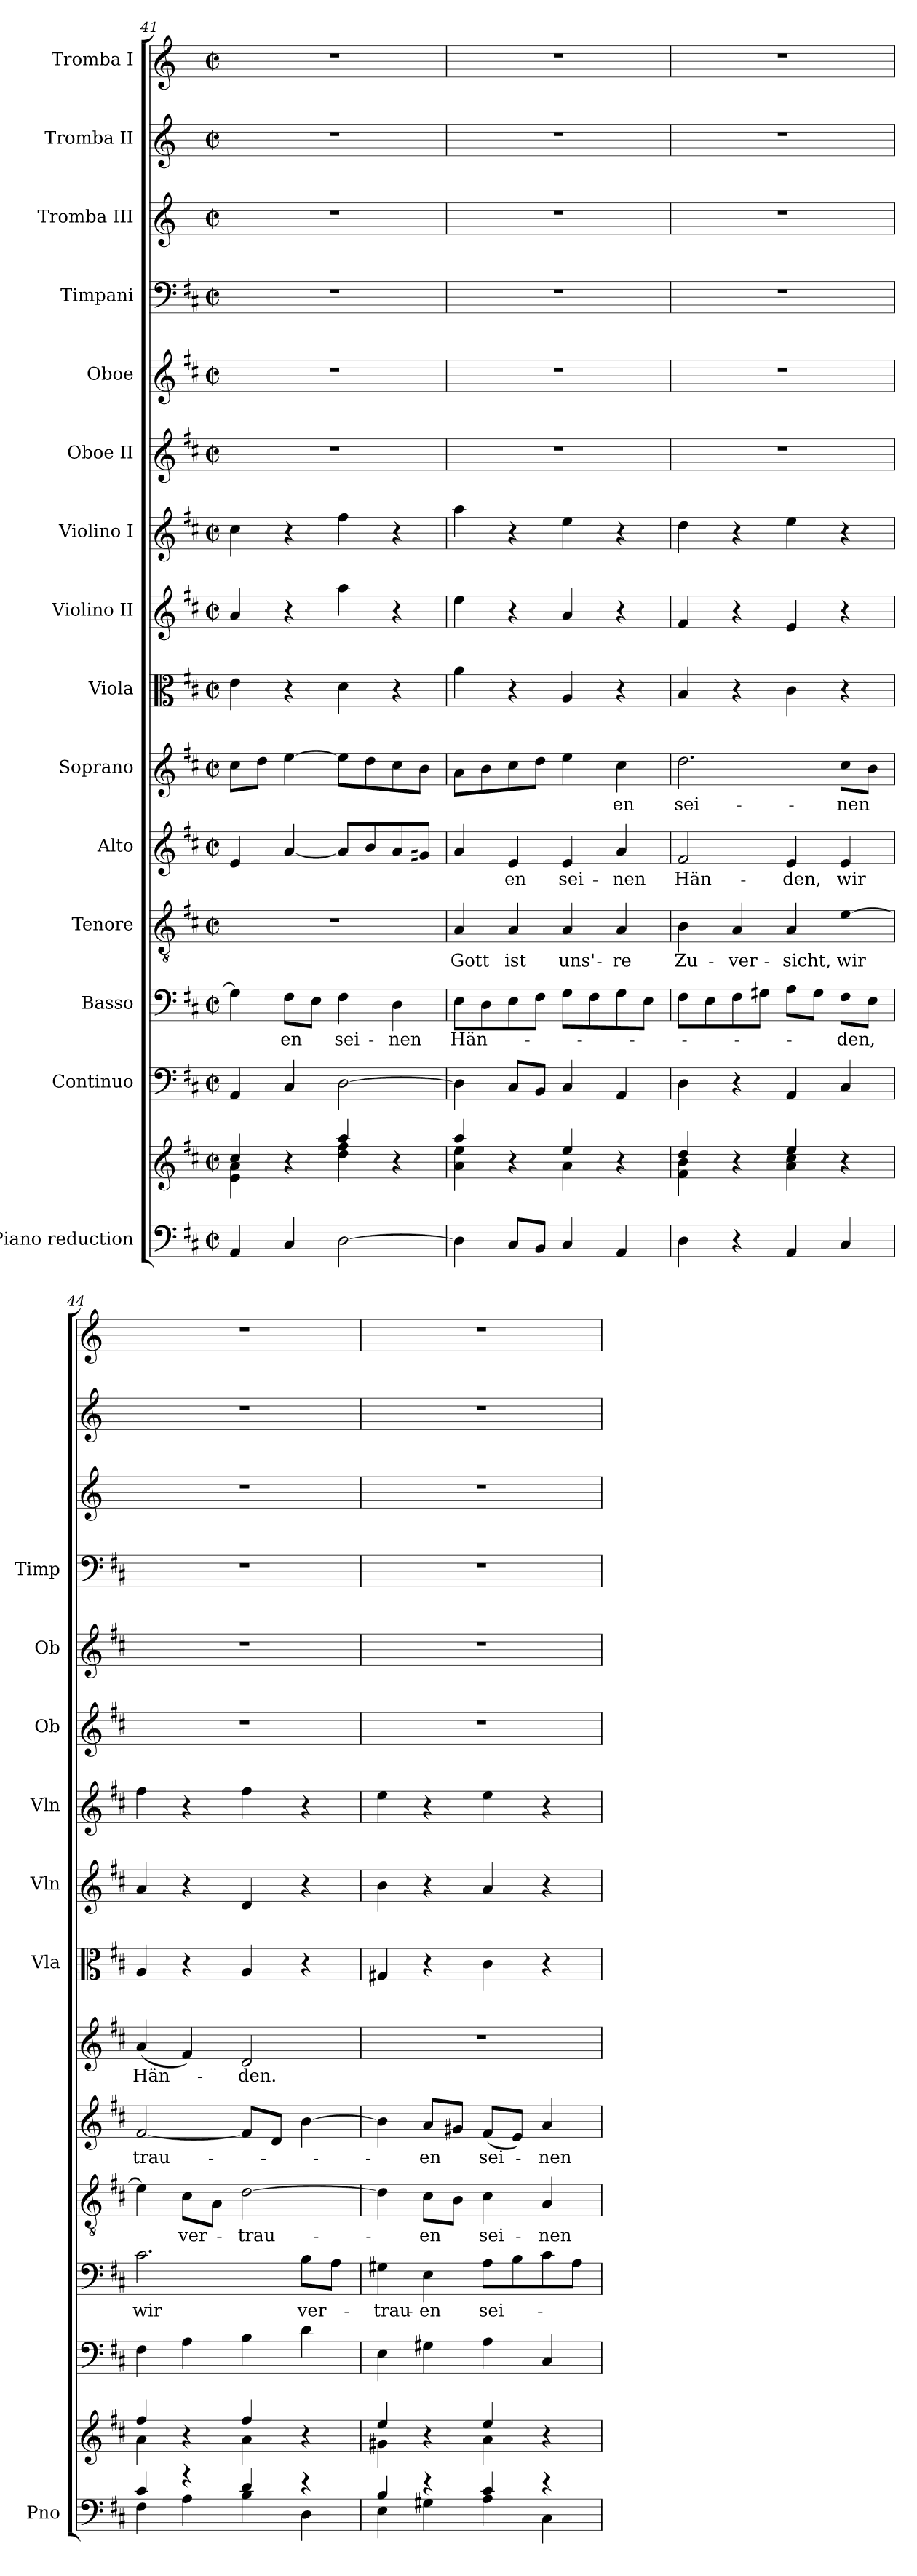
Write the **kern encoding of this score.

**kern	**kern	**kern	**kern	**text	**kern	**text	**kern	**text	**kern	**text	**kern	**kern	**kern	**kern	**kern	**kern	**kern	**kern	**kern
*part15	*part15	*part14	*part13	*part13	*part12	*part12	*part11	*part11	*part10	*part10	*part9	*part8	*part7	*part6	*part5	*part4	*part3	*part2	*part1
*staff16	*staff15	*staff14	*staff13	*staff13	*staff12	*staff12	*staff11	*staff11	*staff10	*staff10	*staff9	*staff8	*staff7	*staff6	*staff5	*staff4	*staff3	*staff2	*staff1
*I"Piano reduction	*	*I"Continuo	*I"Basso	*	*I"Tenore	*	*I"Alto	*	*I"Soprano	*	*I"Viola	*I"Violino II	*I"Violino I	*I"Oboe II	*I"Oboe	*I"Timpani	*I"Tromba III	*I"Tromba II	*I"Tromba I
*I'Pno	*	*	*	*	*	*	*	*	*	*	*I'Vla	*I'Vln	*I'Vln	*I'Ob	*I'Ob	*I'Timp	*	*	*
*clefF4	*clefG2	*clefF4	*clefF4	*	*clefGv2	*	*clefG2	*	*clefG2	*	*clefC3	*clefG2	*clefG2	*clefG2	*clefG2	*clefF4	*clefG2	*clefG2	*clefG2
*	*	*	*	*	*	*	*	*	*	*	*	*	*	*	*	*	*ITrd-1c-2	*ITrd-1c-2	*ITrd-1c-2
*k[f#c#]	*k[f#c#]	*k[f#c#]	*k[f#c#]	*	*k[f#c#]	*	*k[f#c#]	*	*k[f#c#]	*	*k[f#c#]	*k[f#c#]	*k[f#c#]	*k[f#c#]	*k[f#c#]	*k[f#c#]	*k[f#c#]	*k[f#c#]	*k[f#c#]
*M2/2	*M2/2	*M2/2	*M2/2	*	*M2/2	*	*M2/2	*	*M2/2	*	*M2/2	*M2/2	*M2/2	*M2/2	*M2/2	*M2/2	*M2/2	*M2/2	*M2/2
*met(c|)	*met(c|)	*met(c|)	*met(c|)	*	*met(c|)	*	*met(c|)	*	*met(c|)	*	*met(c|)	*met(c|)	*met(c|)	*met(c|)	*met(c|)	*met(c|)	*met(c|)	*met(c|)	*met(c|)
=41	=41	=41	=41	=41	=41	=41	=41	=41	=41	=41	=41	=41	=41	=41	=41	=41	=41	=41	=41
*	*^	*	*	*	*	*	*	*	*	*	*	*	*	*	*	*	*	*	*
4AA/	4cc#/	4e\ 4a\	4AA/	4G\]	.	1r	.	4e/	.	8cc#\L	.	4e\	4a/	4cc#\	1r	1r	1r	1r	1r	1r
.	.	.	.	.	.	.	.	.	.	8dd\J	.	.	.	.	.	.	.	.	.	.
!	!	!	!	!	!LO:LY:b	!	!	!	!	!	!	!	!	!	!	!	!	!	!	!
4C#/	4r	4ryy	4C#/	8F#\L	-en	.	.	[4a/	.	[4ee\	.	4r	4r	4r	.	.	.	.	.	.
.	.	.	.	8E\J	.	.	.	.	.	.	.	.	.	.	.	.	.	.	.	.
!	!	!	!	!	!LO:LY:b	!	!	!	!	!	!	!	!	!	!	!	!	!	!	!
[2D\	4aa/	4dd\ 4ff#\	[2D\	4F#\	sei-	.	.	8a/L]	.	8ee\L]	.	4d\	4aa\	4ff#\	.	.	.	.	.	.
.	.	.	.	.	.	.	.	8b/	.	8dd\	.	.	.	.	.	.	.	.	.	.
!	!	!	!	!	!LO:LY:b	!	!	!	!	!	!	!	!	!	!	!	!	!	!	!
.	4r	4ryy	.	4D\	-nen	.	.	8a/	.	8cc#\	.	4r	4r	4r	.	.	.	.	.	.
.	.	.	.	.	.	.	.	8g#X/J	.	8b\J	.	.	.	.	.	.	.	.	.	.
=42	=42	=42	=42	=42	=42	=42	=42	=42	=42	=42	=42	=42	=42	=42	=42	=42	=42	=42	=42	=42
!	!	!	!	!	!LO:LY:b	!	!LO:LY:b	!	!	!	!	!	!	!	!	!	!	!	!	!
4D\]	4aa/	4a\ 4ee\	4D\]	8E\L	Hän-	4A/	Gott	4a/	.	8a\L	.	4a\	4ee\	4aa\	1r	1r	1r	1r	1r	1r
.	.	.	.	8D\	.	.	.	.	.	8b\	.	.	.	.	.	.	.	.	.	.
!	!	!	!	!	!	!	!LO:LY:b	!	!LO:LY:b	!	!	!	!	!	!	!	!	!	!	!
8C#/L	4r	4ryy	8C#/L	8E\	.	4A/	ist	4e/	-en	8cc#\	.	4r	4r	4r	.	.	.	.	.	.
8BB/J	.	.	8BB/J	8F#\J	.	.	.	.	.	8dd\J	.	.	.	.	.	.	.	.	.	.
!	!	!	!	!	!	!	!LO:LY:b	!	!LO:LY:b	!	!	!	!	!	!	!	!	!	!	!
4C#/	4ee/	4a\	4C#/	8G\L	.	4A/	uns'-	4e/	sei-	4ee\	.	4A/	4a/	4ee\	.	.	.	.	.	.
.	.	.	.	8F#\	.	.	.	.	.	.	.	.	.	.	.	.	.	.	.	.
!	!	!	!	!	!	!	!LO:LY:b	!	!LO:LY:b	!	!LO:LY:b	!	!	!	!	!	!	!	!	!
4AA/	4r	4ryy	4AA/	8G\	.	4A/	-re	4a/	-nen	4cc#\	-en	4r	4r	4r	.	.	.	.	.	.
.	.	.	.	8E\J	.	.	.	.	.	.	.	.	.	.	.	.	.	.	.	.
=43	=43	=43	=43	=43	=43	=43	=43	=43	=43	=43	=43	=43	=43	=43	=43	=43	=43	=43	=43	=43
!	!	!	!	!	!	!	!LO:LY:b	!	!LO:LY:b	!	!LO:LY:b	!	!	!	!	!	!	!	!	!
4D\	4dd/	4f#\ 4b\	4D\	8F#\L	.	4B\	Zu-	2f#/	Hän-	2.dd\	sei-	4B/	4f#/	4dd\	1r	1r	1r	1r	1r	1r
.	.	.	.	8E\	.	.	.	.	.	.	.	.	.	.	.	.	.	.	.	.
!	!	!	!	!	!	!	!LO:LY:b	!	!	!	!	!	!	!	!	!	!	!	!	!
4r	4r	4ryy	4r	8F#\	.	4A/	-ver-	.	.	.	.	4r	4r	4r	.	.	.	.	.	.
.	.	.	.	8G#X\J	.	.	.	.	.	.	.	.	.	.	.	.	.	.	.	.
!	!	!	!	!	!	!	!LO:LY:b	!	!LO:LY:b	!	!	!	!	!	!	!	!	!	!	!
4AA/	4ee/	4a\ 4cc#\	4AA/	8A\L	.	4A/	-sicht,	4e/	-den,	.	.	4c#\	4e/	4ee\	.	.	.	.	.	.
.	.	.	.	8G#\J	.	.	.	.	.	.	.	.	.	.	.	.	.	.	.	.
!	!	!	!	!	!LO:LY:b	!	!LO:LY:b	!	!LO:LY:b	!	!LO:LY:b	!	!	!	!	!	!	!	!	!
4C#/	4r	4ryy	4C#/	8F#\L	-den,	[4e\	wir	4e/	wir	8cc#\L	-nen	4r	4r	4r	.	.	.	.	.	.
.	.	.	.	8E\J	.	.	.	.	.	8b\J	.	.	.	.	.	.	.	.	.	.
!!LO:PB:g=z
=44	=44	=44	=44	=44	=44	=44	=44	=44	=44	=44	=44	=44	=44	=44	=44	=44	=44	=44	=44	=44
*^	*	*	*	*	*	*	*	*	*	*	*	*	*	*	*	*	*	*	*	*
!	!	!	!	!	!	!LO:LY:b	!	!	!	!LO:LY:b	!	!LO:LY:b	!	!	!	!	!	!	!	!	!
4c#/	4F#\	4ff#/	4a\	4F#\	2.c#\	wir	4e\]	.	[2f#/	trau-	(4a/	Hän-	4A/	4a/	4ff#\	1r	1r	1r	1r	1r	1r
!	!	!	!	!	!	!	!	!LO:LY:b	!	!	!	!	!	!	!	!	!	!	!	!	!
4r	4A\	4r	4ryy	4A\	.	.	8c#\L	ver-	.	.	4f#/)	.	4r	4r	4r	.	.	.	.	.	.
.	.	.	.	.	.	.	8A\J	.	.	.	.	.	.	.	.	.	.	.	.	.	.
!	!	!	!	!	!	!	!	!LO:LY:b	!	!	!	!LO:LY:b	!	!	!	!	!	!	!	!	!
4d/	4B\	4ff#/	4a\	4B\	.	.	[2d\	-trau-	8f#/L]	.	2d/	-den.	4A/	4d/	4ff#\	.	.	.	.	.	.
.	.	.	.	.	.	.	.	.	8d/J	.	.	.	.	.	.	.	.	.	.	.	.
!	!	!	!	!	!	!LO:LY:b	!	!	!	!	!	!	!	!	!	!	!	!	!	!	!
4r	4D\	4r	4ryy	4d\	8B\L	ver-	.	.	[4b\	.	.	.	4r	4r	4r	.	.	.	.	.	.
.	.	.	.	.	8A\J	.	.	.	.	.	.	.	.	.	.	.	.	.	.	.	.
=45	=45	=45	=45	=45	=45	=45	=45	=45	=45	=45	=45	=45	=45	=45	=45	=45	=45	=45	=45	=45	=45
!	!	!	!	!	!	!LO:LY:b	!	!	!	!	!	!	!	!	!	!	!	!	!	!	!
4B/	4E\	4ee/	4g#X\	4E\	4G#X\	-trau-	4d\]	.	4b\]	.	1r	.	4G#X/	4b\	4ee\	1r	1r	1r	1r	1r	1r
!	!	!	!	!	!	!LO:LY:b	!	!LO:LY:b	!	!LO:LY:b	!	!	!	!	!	!	!	!	!	!	!
4r	4G#X\	4r	4ryy	4G#X\	4E\	-en	8c#\L	-en	8a/L	-en	.	.	4r	4r	4r	.	.	.	.	.	.
.	.	.	.	.	.	.	8B\J	.	8g#X/J	.	.	.	.	.	.	.	.	.	.	.	.
!	!	!	!	!	!	!LO:LY:b	!	!LO:LY:b	!	!LO:LY:b	!	!	!	!	!	!	!	!	!	!	!
4c#/	4A\	4ee/	4a\	4A\	8A\L	sei-	4c#\	sei-	(8f#/L	sei-	.	.	4c#\	4a/	4ee\	.	.	.	.	.	.
.	.	.	.	.	8B\	.	.	.	8e/J)	.	.	.	.	.	.	.	.	.	.	.	.
!	!	!	!	!	!	!	!	!LO:LY:b	!	!LO:LY:b	!	!	!	!	!	!	!	!	!	!	!
4r	4C#\	4r	4ryy	4C#/	8c#\	.	4A/	-nen	4a/	-nen	.	.	4r	4r	4r	.	.	.	.	.	.
.	.	.	.	.	8A\J	.	.	.	.	.	.	.	.	.	.	.	.	.	.	.	.
*v	*v	*	*	*	*	*	*	*	*	*	*	*	*	*	*	*	*	*	*	*	*
*	*v	*v	*	*	*	*	*	*	*	*	*	*	*	*	*	*	*	*	*	*
=	=	=	=	=	=	=	=	=	=	=	=	=	=	=	=	=	=	=	=
*-	*-	*-	*-	*-	*-	*-	*-	*-	*-	*-	*-	*-	*-	*-	*-	*-	*-	*-	*-
